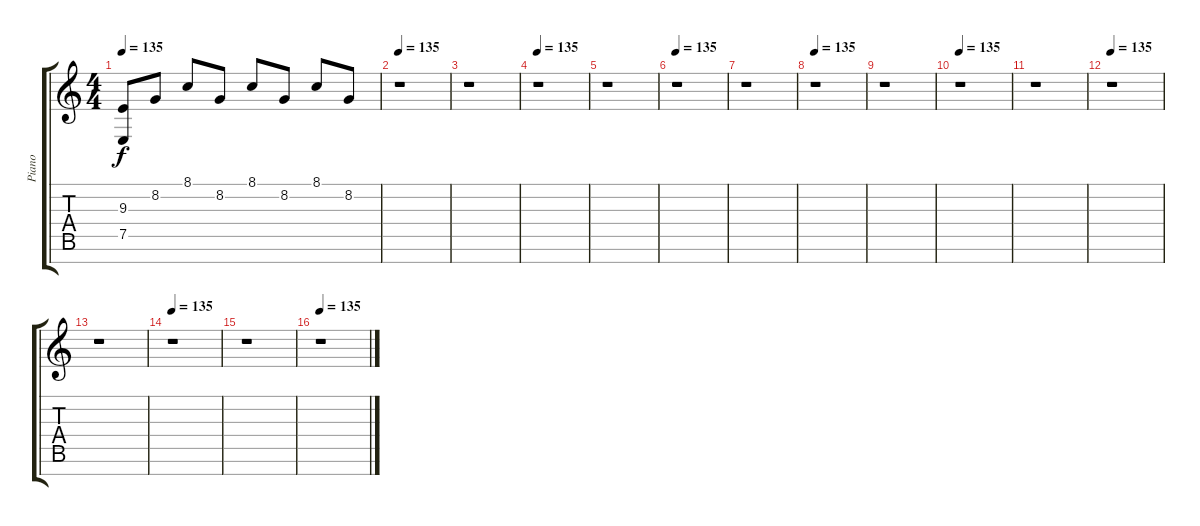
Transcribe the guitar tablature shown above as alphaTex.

\track ("Piano" "Piano") {instrument acousticgrandpiano}
\staff {score tabs}
\tuning (E4 B3 G3 D3 A2 E2 B1) {hide}
\ts (4 4)
\tempo 135
\clef g2
\ks c
(9.3 7.5).8{dy f} 8.2.8 8.1.8 8.2.8 8.1.8 8.2.8 8.1.8 8.2.8 |
\tempo 135
r.1 |
r.1 |
\tempo 135
r.1 |
r.1 |
\tempo 135
r.1 |
r.1 |
\tempo 135
r.1 |
r.1 |
\tempo 135
r.1 |
r.1 |
\tempo 135
r.1 |
r.1 |
\tempo 135
r.1 |
r.1 |
\tempo 135
r.1
